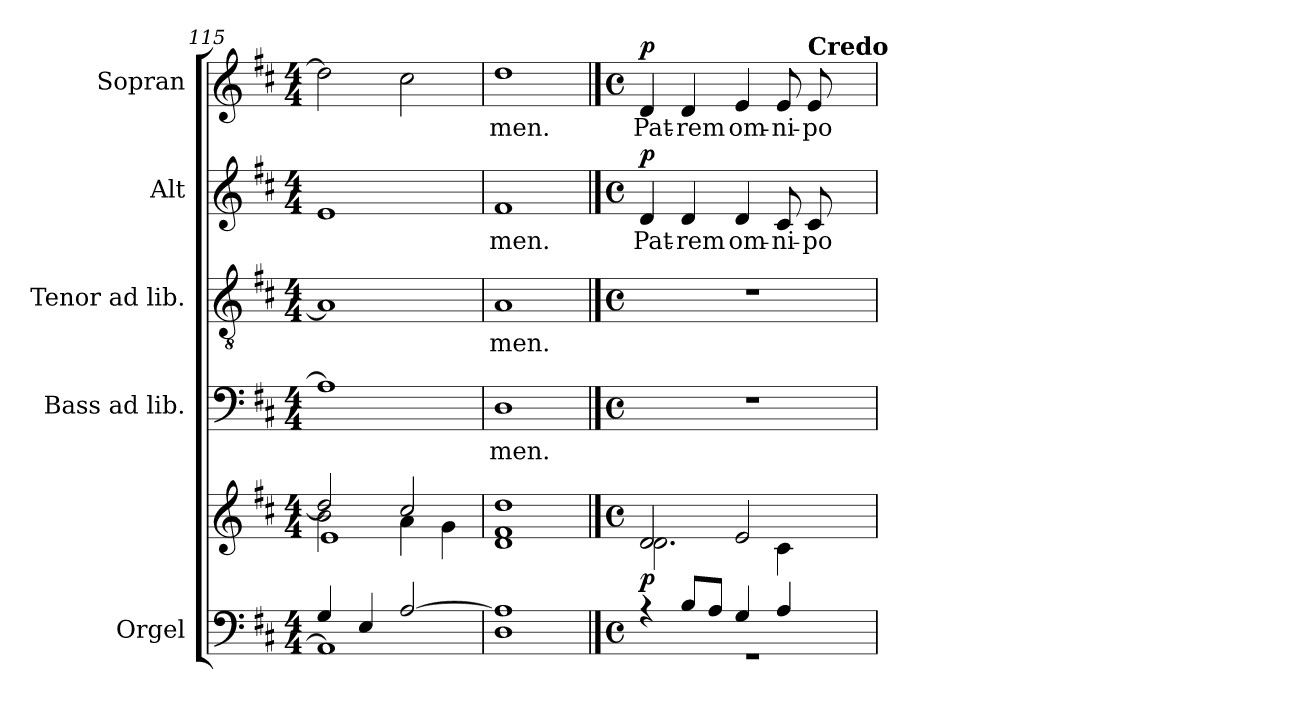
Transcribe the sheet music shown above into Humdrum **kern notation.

**kern	**kern	**dynam	**kern	**text	**kern	**text	**kern	**text	**dynam	**kern	**text	**dynam
*part5	*part5	*part5	*part4	*part4	*part3	*part3	*part2	*part2	*part2	*part1	*part1	*part1
*staff6	*staff5	*staff5/6	*staff4	*staff4	*staff3	*staff3	*staff2	*staff2	*staff2	*staff1	*staff1	*staff1
*I"Orgel	*	*	*I"Bass ad lib.	*	*I"Tenor ad lib.	*	*I"Alt	*	*	*I"Sopran	*	*
*I'Org.	*	*	*I'B.	*	*I'T.	*	*I'A.	*	*	*I'S.	*	*
*clefF4	*clefG2	*	*clefF4	*	*clefGv2	*	*clefG2	*	*	*clefG2	*	*
*k[f#c#]	*k[f#c#]	*	*k[f#c#]	*	*k[f#c#]	*	*k[f#c#]	*	*	*k[f#c#]	*	*
*D:	*D:	*	*D:	*	*D:	*	*D:	*	*	*D:	*	*
*M4/4	*M4/4	*	*M4/4	*	*M4/4	*	*M4/4	*	*	*M4/4	*	*
=115	=115	=115	=115	=115	=115	=115	=115	=115	=115	=115	=115	=115
*^	*^	*	*	*	*	*	*	*	*	*	*	*
*	*	*	*^	*	*	*	*	*	*	*	*	*	*	*
4G/	1AA]	2dd/]	2b\	1e	.	1A]	.	1A]	.	1e	.	.	2dd\]	.	.
4E/	.	.	.	.	.	.	.	.	.	.	.	.	.	.	.
[>2A/	.	2cc#/	4a\	.	.	.	.	.	.	.	.	.	2cc#\	.	.
.	.	.	4g\	.	.	.	.	.	.	.	.	.	.	.	.
*	*	*	*v	*v	*	*	*	*	*	*	*	*	*	*	*
=116	=116	=116	=116	=116	=116	=116	=116	=116	=116	=116	=116	=116	=116	=116
!	!	!	!	!	!	!LO:LY:b	!	!LO:LY:b	!	!LO:LY:b	!	!	!LO:LY:b	!
*	*	*v	*v	*	*	*	*	*	*	*	*	*	*	*
1A]	1D	1d 1f# 1dd	.	1D	-men.	1A	-men.	1f#	-men.	.	1dd	-men.	.
!!LO:LB:g=z
==117	==117	==117	==117	==117	==117	==117	==117	==117	==117	==117	==117	==117	==117
*M4/4	*	*M4/4	*	*M4/4	*	*M4/4	*	*M4/4	*	*	*M4/4	*	*
*met(c)	*	*met(c)	*	*met(c)	*	*met(c)	*	*met(c)	*	*	*met(c)	*	*
*	*	*^	*	*	*	*	*	*	*	*	*	*	*
!	!	!	!	!LO:DY:b	!	!	!	!	!	!LO:LY:b	!LO:DY:a	!	!LO:LY:b	!LO:DY:a
4rG	1rGG	2d/	2.d\	p	1r	.	1r	.	4d/	Pat-	p	4d/	Pat-	p
!	!	!	!	!	!	!	!	!	!	!LO:LY:b	!	!	!LO:LY:b	!
8B/L	.	.	.	.	.	.	.	.	4d/	-rem	.	4d/	-rem	.
8A/J	.	.	.	.	.	.	.	.	.	.	.	.	.	.
!	!	!	!	!	!	!	!	!	!	!LO:LY:b	!	!	!LO:LY:b	!
4G/	.	2e/	.	.	.	.	.	.	4d/	om-	.	4e/	om-	.
!	!	!	!	!	!	!	!	!	!	!LO:LY:b	!	!	!LO:LY:b	!
4A/	.	.	4c#\	.	.	.	.	.	8c#/	-ni-	.	8e/	-ni-	.
!	!	!	!	!	!	!	!	!	!	!	!	!LO:TX:a:B:t=Credo	!	!
!	!	!	!	!	!	!	!	!	!	!LO:LY:b	!	!	!LO:LY:b	!
.	.	.	.	.	.	.	.	.	8c#/	-po-	.	8e/	-po-	.
*v	*v	*	*	*	*	*	*	*	*	*	*	*	*	*
*	*v	*v	*	*	*	*	*	*	*	*	*	*	*
=	=	=	=	=	=	=	=	=	=	=	=	=
*-	*-	*-	*-	*-	*-	*-	*-	*-	*-	*-	*-	*-
